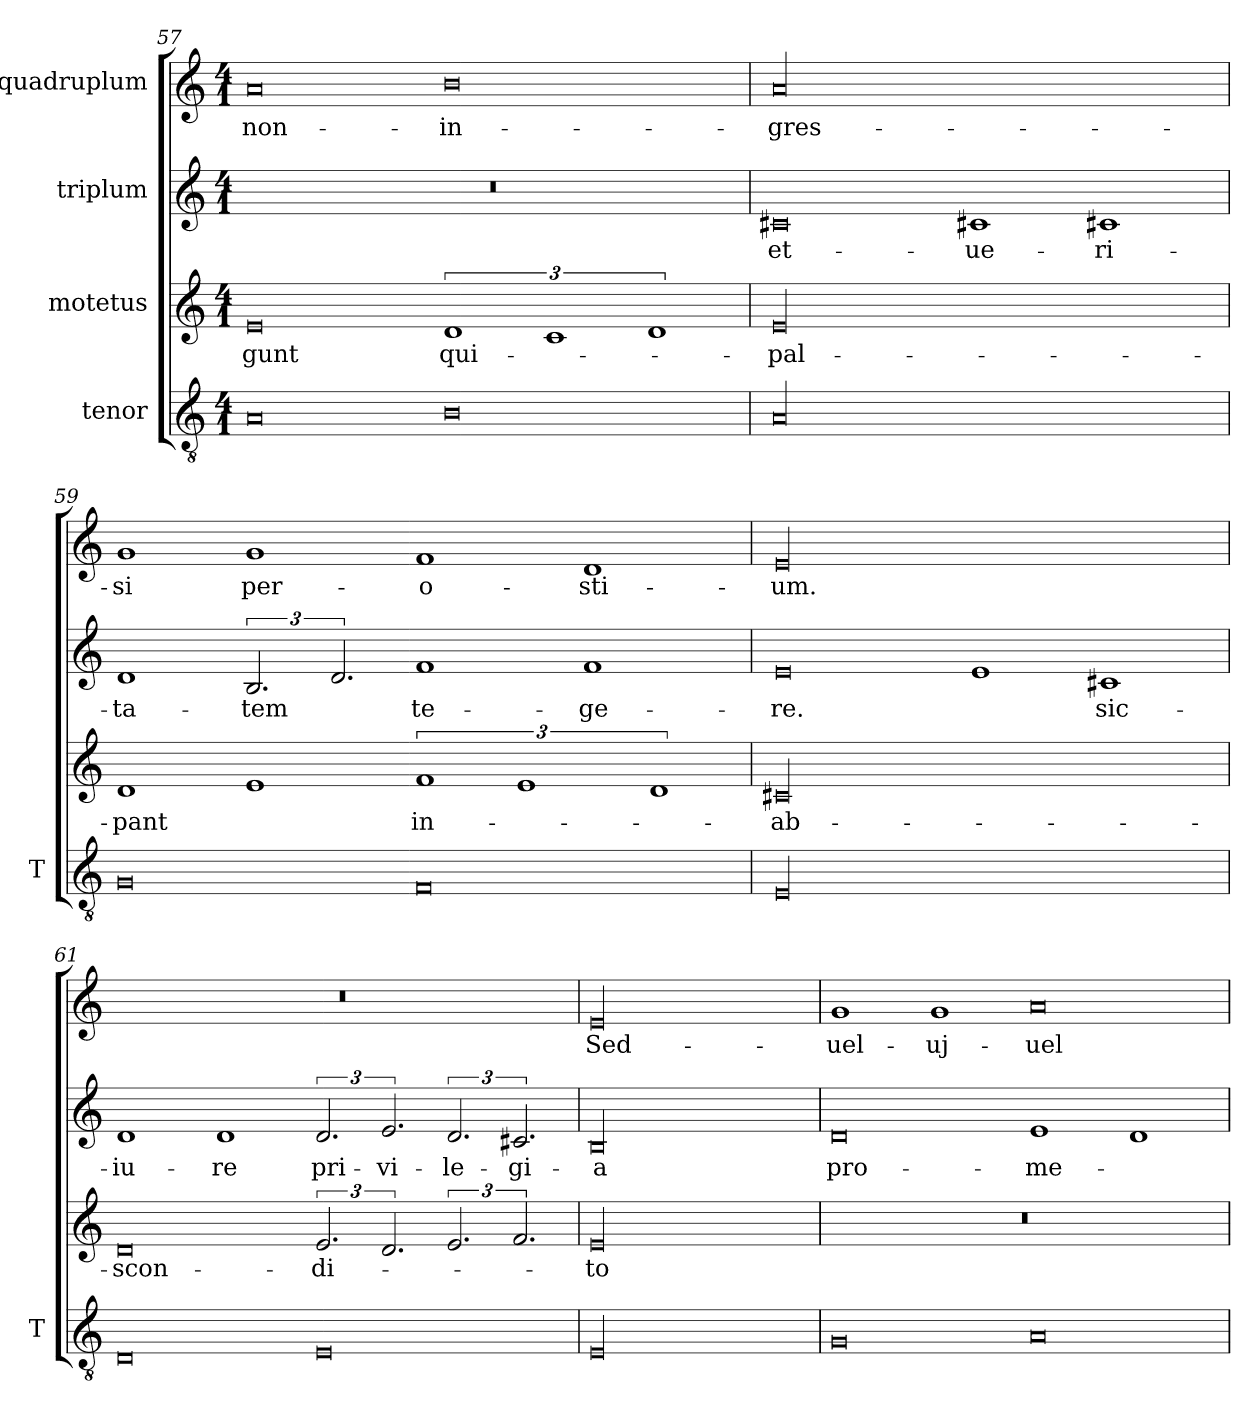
**kern	**kern	**text	**kern	**text	**kern	**text
*part4	*part3	*part3	*part2	*part2	*part1	*part1
*staff4	*staff3	*staff3	*staff2	*staff2	*staff1	*staff1
*I"tenor	*I"motetus	*	*I"triplum	*	*I"quadruplum	*
*I'T	*	*	*	*	*	*
*clefGv2	*clefG2	*	*clefG2	*	*clefG2	*
*k[]	*k[]	*	*k[]	*	*k[]	*
*C:	*C:	*	*C:	*	*C:	*
*M4/1	*M4/1	*	*M4/1	*	*M4/1	*
=57	=57	=57	=57	=57	=57	=57
0A/	0e/	-gunt	00r	.	0a/	non-
0B\	3%2d/	qui-	.	.	0b\	in-
.	3%2c/	.	.	.	.	.
.	3%2d/	.	.	.	.	.
=58	=58	=58	=58	=58	=58	=58
00A/	00e/	pal-	0c#X/	et-	00a/	-gres-
.	.	.	1c#Xi/	ue-	.	.
.	.	.	1c#Xi/	-ri-	.	.
=59	=59	=59	=59	=59	=59	=59
0G/	1d/	-pant	1d/	-ta-	1g/	-si
.	1e/	.	3.B/	-tem	1g/	per-
.	.	.	3.d/	.	.	.
0F/	3%2f/	in-	1f/	te-	1f/	o-
.	3%2e/	.	.	.	.	.
.	.	.	1f/	-ge-	1d/	-sti-
.	3%2d/	.	.	.	.	.
=60	=60	=60	=60	=60	=60	=60
00E/	00c#X/	ab-	0e/	-re.	00e/	-um.
.	.	.	1e/	.	.	.
.	.	.	1c#X/	sic-	.	.
!!LO:PB:g=z
=61	=61	=61	=61	=61	=61	=61
0D/	0d/	-scon-	1d/	iu-	00r	.
.	.	.	1d/	-re	.	.
0E/	3.e/	-di-	3.d/	pri-	.	.
.	3.d/	.	3.e/	-vi-	.	.
.	3.e/	.	3.d/	-le-	.	.
.	3.f/	.	3.c#X/	-gi-	.	.
=62	=62	=62	=62	=62	=62	=62
00E/	00e/	-to	00B/	-a	00e/	Sed-
=63	=63	=63	=63	=63	=63	=63
0G/	00r	.	0d/	pro-	1g/	uel-
.	.	.	.	.	1g/	uj-
0A/	.	.	1e/	-me-	0a/	uel-
.	.	.	1d/	.	.	.
=	=	=	=	=	=	=
*-	*-	*-	*-	*-	*-	*-
